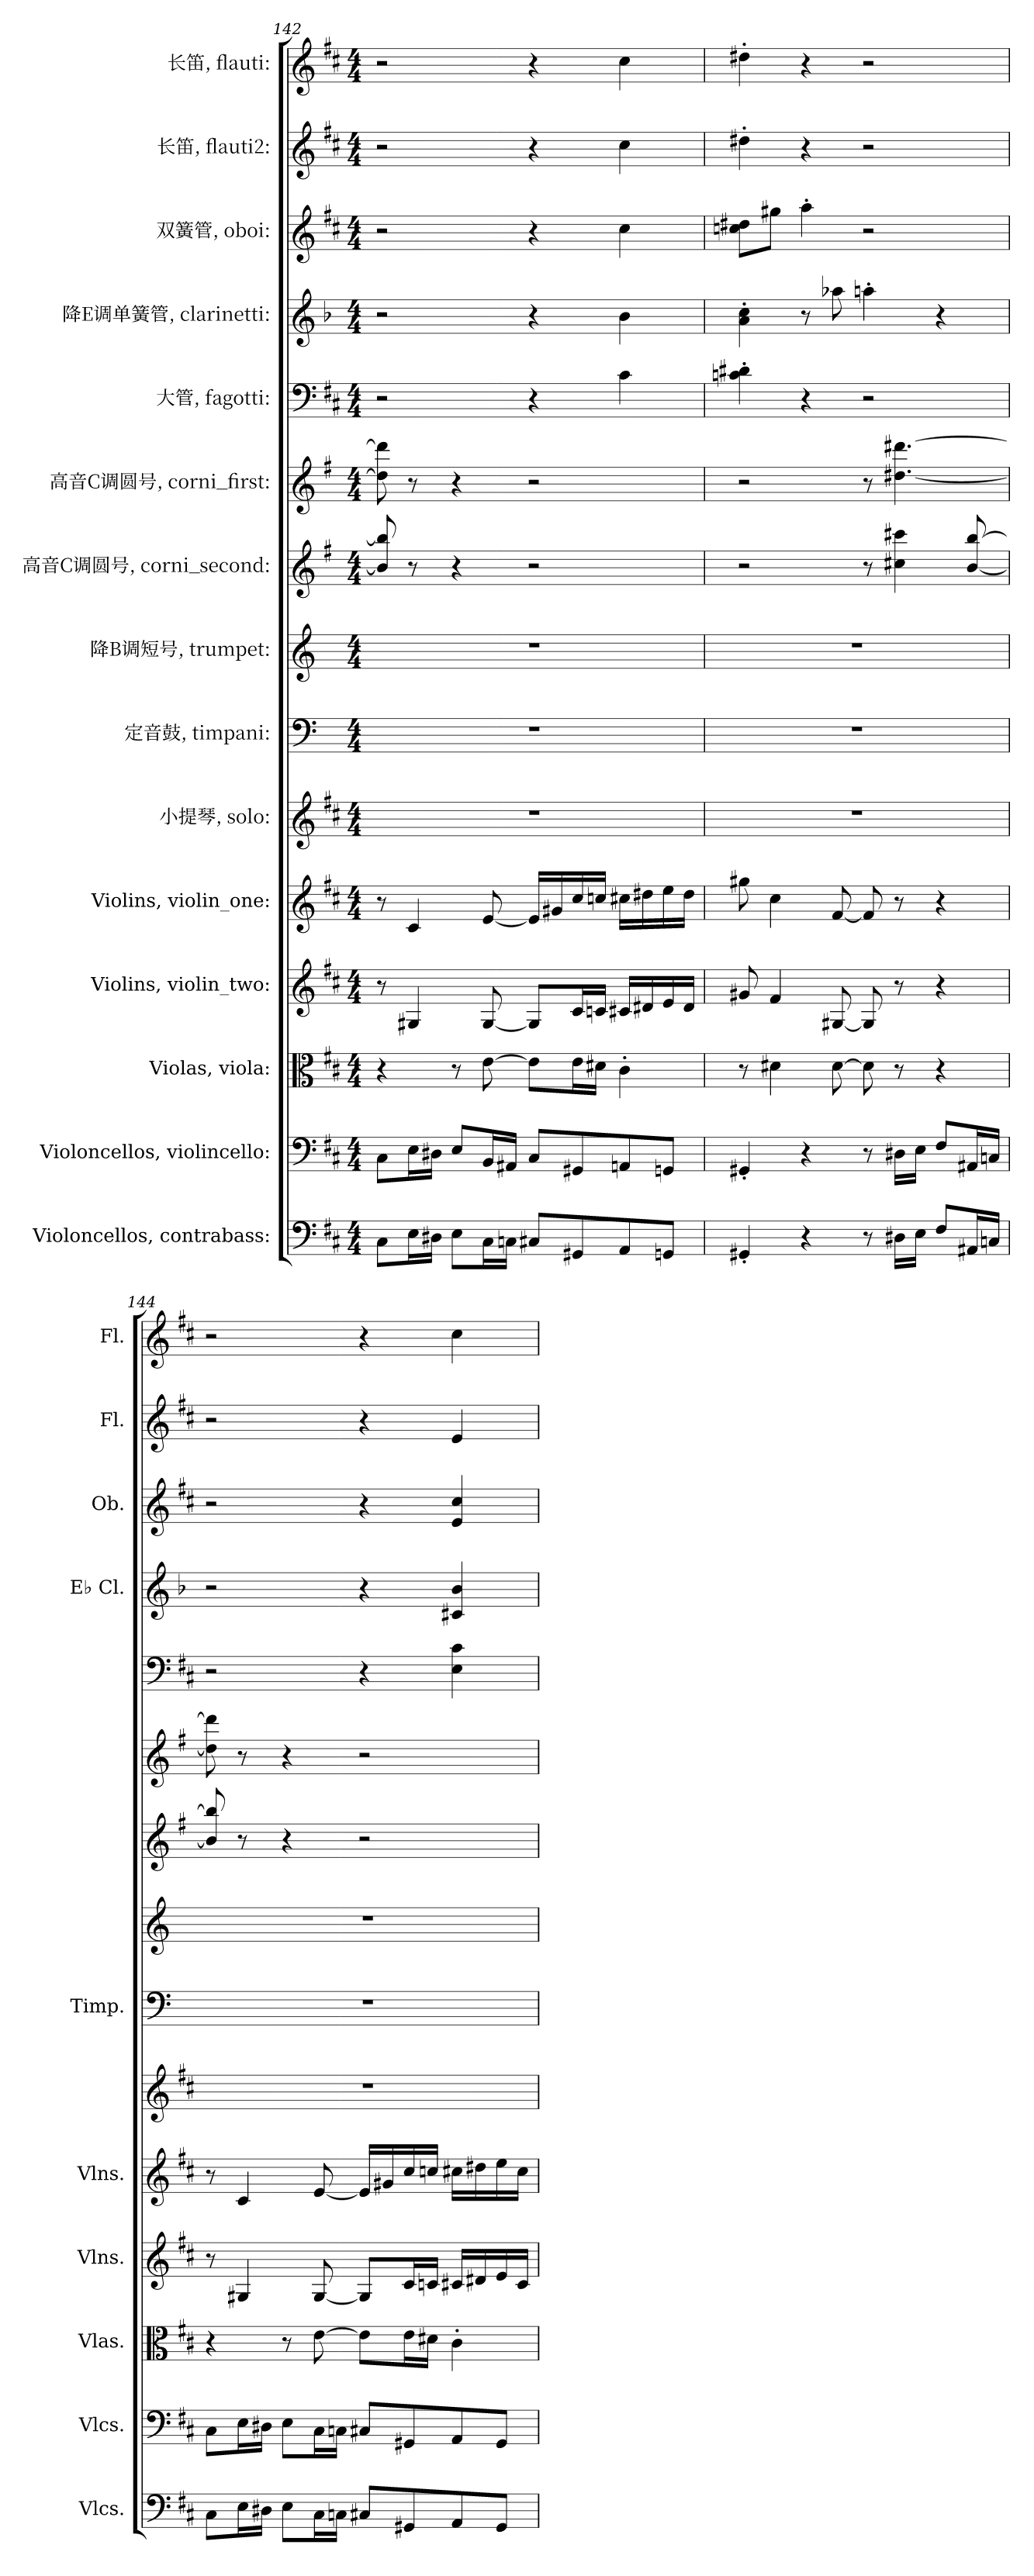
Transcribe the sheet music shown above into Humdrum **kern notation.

**kern	**kern	**kern	**kern	**kern	**kern	**kern	**kern	**kern	**kern	**kern	**kern	**kern	**kern	**kern
*part15	*part14	*part13	*part12	*part11	*part10	*part9	*part8	*part7	*part6	*part5	*part4	*part3	*part2	*part1
*staff15	*staff14	*staff13	*staff12	*staff11	*staff10	*staff9	*staff8	*staff7	*staff6	*staff5	*staff4	*staff3	*staff2	*staff1
*I"Violoncellos, contrabass:	*I"Violoncellos, violincello:	*I"Violas, viola:	*I"Violins, violin_two:	*I"Violins, violin_one:	*I"小提琴, solo:	*I"定音鼓, timpani:	*I"降B调短号, trumpet:	*I"高音C调圆号, corni_second:	*I"高音C调圆号, corni_first:	*I"大管, fagotti:	*I"降E调单簧管, clarinetti:	*I"双簧管, oboi:	*I"长笛, flauti2:	*I"长笛, flauti:
*I'Vlcs.	*I'Vlcs.	*I'Vlas.	*I'Vlns.	*I'Vlns.	*	*I'Timp.	*	*	*	*	*I'E♭ Cl.	*I'Ob.	*I'Fl.	*I'Fl.
!!LO:PB:g=z
*clefF4	*clefF4	*clefC3	*clefG2	*clefG2	*clefG2	*clefF4	*clefG2	*clefG2	*clefG2	*clefF4	*clefG2	*clefG2	*clefG2	*clefG2
*	*	*	*	*	*	*	*ITrd1c2	*ITrd4c7	*ITrd4c7	*	*ITrd-2c-3	*	*	*
*k[f#c#]	*k[f#c#]	*k[f#c#]	*k[f#c#]	*k[f#c#]	*k[f#c#]	*k[]	*k[b-e-]	*k[]	*k[]	*k[f#c#]	*k[b-e-a-d-]	*k[f#c#]	*k[f#c#]	*k[f#c#]
*M4/4	*M4/4	*M4/4	*M4/4	*M4/4	*M4/4	*M4/4	*M4/4	*M4/4	*M4/4	*M4/4	*M4/4	*M4/4	*M4/4	*M4/4
=142	=142	=142	=142	=142	=142	=142	=142	=142	=142	=142	=142	=142	=142	=142
8C#\L	8C#\L	4r	8r	8r	1r	1r	1r	8e/] 8ee/]	8g#\] 8gg#\]	2r	2r	2r	2r	2r
16E\L	16E\L	.	4G#X/	4c#/	.	.	.	8r	8r	.	.	.	.	.
16D#X\JJ	16D#X\JJ	.	.	.	.	.	.	.	.	.	.	.	.	.
8E\L	8E/L	8r	.	.	.	.	.	4r	4r	.	.	.	.	.
16C#\L	16BB/L	[8e\	[8G#/	[8e/	.	.	.	.	.	.	.	.	.	.
16Cn\JJ	16AA#X/JJ	.	.	.	.	.	.	.	.	.	.	.	.	.
8C#X/L	8C#/L	8e\L]	8G#/L]	16e/LL]	.	.	.	2r	2r	4r	4r	4r	4r	4r
.	.	.	.	16g#X/	.	.	.	.	.	.	.	.	.	.
8GG#X/	8GG#X/	16e\L	16c#/L	16cc#/	.	.	.	.	.	.	.	.	.	.
.	.	16d#X\JJ	16cn/JJ	16ccn/JJ	.	.	.	.	.	.	.	.	.	.
8AA/	8AAn/	4c#'\	16c#X/LL	16cc#X\LL	.	.	.	.	.	4c#\	4dd-\	4cc#\	4cc#\	4cc#\
.	.	.	16d#X/	16dd#X\	.	.	.	.	.	.	.	.	.	.
8GGn/J	8GGn/J	.	16e/	16ee\	.	.	.	.	.	.	.	.	.	.
.	.	.	16d#/JJ	16dd#\JJ	.	.	.	.	.	.	.	.	.	.
=143	=143	=143	=143	=143	=143	=143	=143	=143	=143	=143	=143	=143	=143	=143
4GG#X'/	4GG#X'/	8r	8g#X/	8gg#X\	1r	1r	1r	2r	2r	4cn\' 4d#X\'	4cc\' 4ee-\'	8ccn\ 8dd#X\L	4dd#X'\	4dd#X'\
.	.	4d#X\	4f#/	4cc#\	.	.	.	.	.	.	.	8gg#X\J	.	.
4r	4r	.	.	.	.	.	.	.	.	4r	8r	4aa'\	4r	4r
.	.	[8d#\	[8G#X/	[8f#/	.	.	.	.	.	.	8ccc-X\	.	.	.
8r	8r	8d#\]	8G#/]	8f#/]	.	.	.	8r	8r	2r	4cccn'\	2r	2r	2r
16D#X\LL	16D#X\LL	8r	8r	8r	.	.	.	4f#X\ 4ff#X\	[4.g#X\ [4.gg#X\	.	.	.	.	.
16E\JJ	16E\JJ	.	.	.	.	.	.	.	.	.	.	.	.	.
8F#/L	8F#/L	4r	4r	4r	.	.	.	.	.	.	4r	.	.	.
16AA#X/L	16AA#X/L	.	.	.	.	.	.	[8e/ [8ee/	.	.	.	.	.	.
16Cn/JJ	16Cn/JJ	.	.	.	.	.	.	.	.	.	.	.	.	.
!!LO:PB:g=z
=144	=144	=144	=144	=144	=144	=144	=144	=144	=144	=144	=144	=144	=144	=144
8C#\L	8C#\L	4r	8r	8r	1r	1r	1r	8e/] 8ee/]	8g#\] 8gg#\]	2r	2r	2r	2r	2r
16E\L	16E\L	.	4G#X/	4c#/	.	.	.	8r	8r	.	.	.	.	.
16D#X\JJ	16D#X\JJ	.	.	.	.	.	.	.	.	.	.	.	.	.
8E\L	8E\L	8r	.	.	.	.	.	4r	4r	.	.	.	.	.
16C#\L	16C#\L	[8e\	[8G#/	[8e/	.	.	.	.	.	.	.	.	.	.
16Cn\JJ	16Cn\JJ	.	.	.	.	.	.	.	.	.	.	.	.	.
8C#X/L	8C#X/L	8e\L]	8G#/L]	16e/LL]	.	.	.	2r	2r	4r	4r	4r	4r	4r
.	.	.	.	16g#X/	.	.	.	.	.	.	.	.	.	.
8GG#X/	8GG#X/	16e\L	16c#/L	16cc#/	.	.	.	.	.	.	.	.	.	.
.	.	16d#X\JJ	16cn/JJ	16ccn/JJ	.	.	.	.	.	.	.	.	.	.
8AA/	8AA/	4c#'\	16c#X/LL	16cc#X\LL	.	.	.	.	.	4E\ 4c#\	4en/ 4dd-/	4e/ 4cc#/	4e/	4cc#\
.	.	.	16d#X/	16dd#X\	.	.	.	.	.	.	.	.	.	.
8GG#/J	8GG#/J	.	16e/	16ee\	.	.	.	.	.	.	.	.	.	.
.	.	.	16c#/JJ	16cc#\JJ	.	.	.	.	.	.	.	.	.	.
=	=	=	=	=	=	=	=	=	=	=	=	=	=	=
*-	*-	*-	*-	*-	*-	*-	*-	*-	*-	*-	*-	*-	*-	*-
